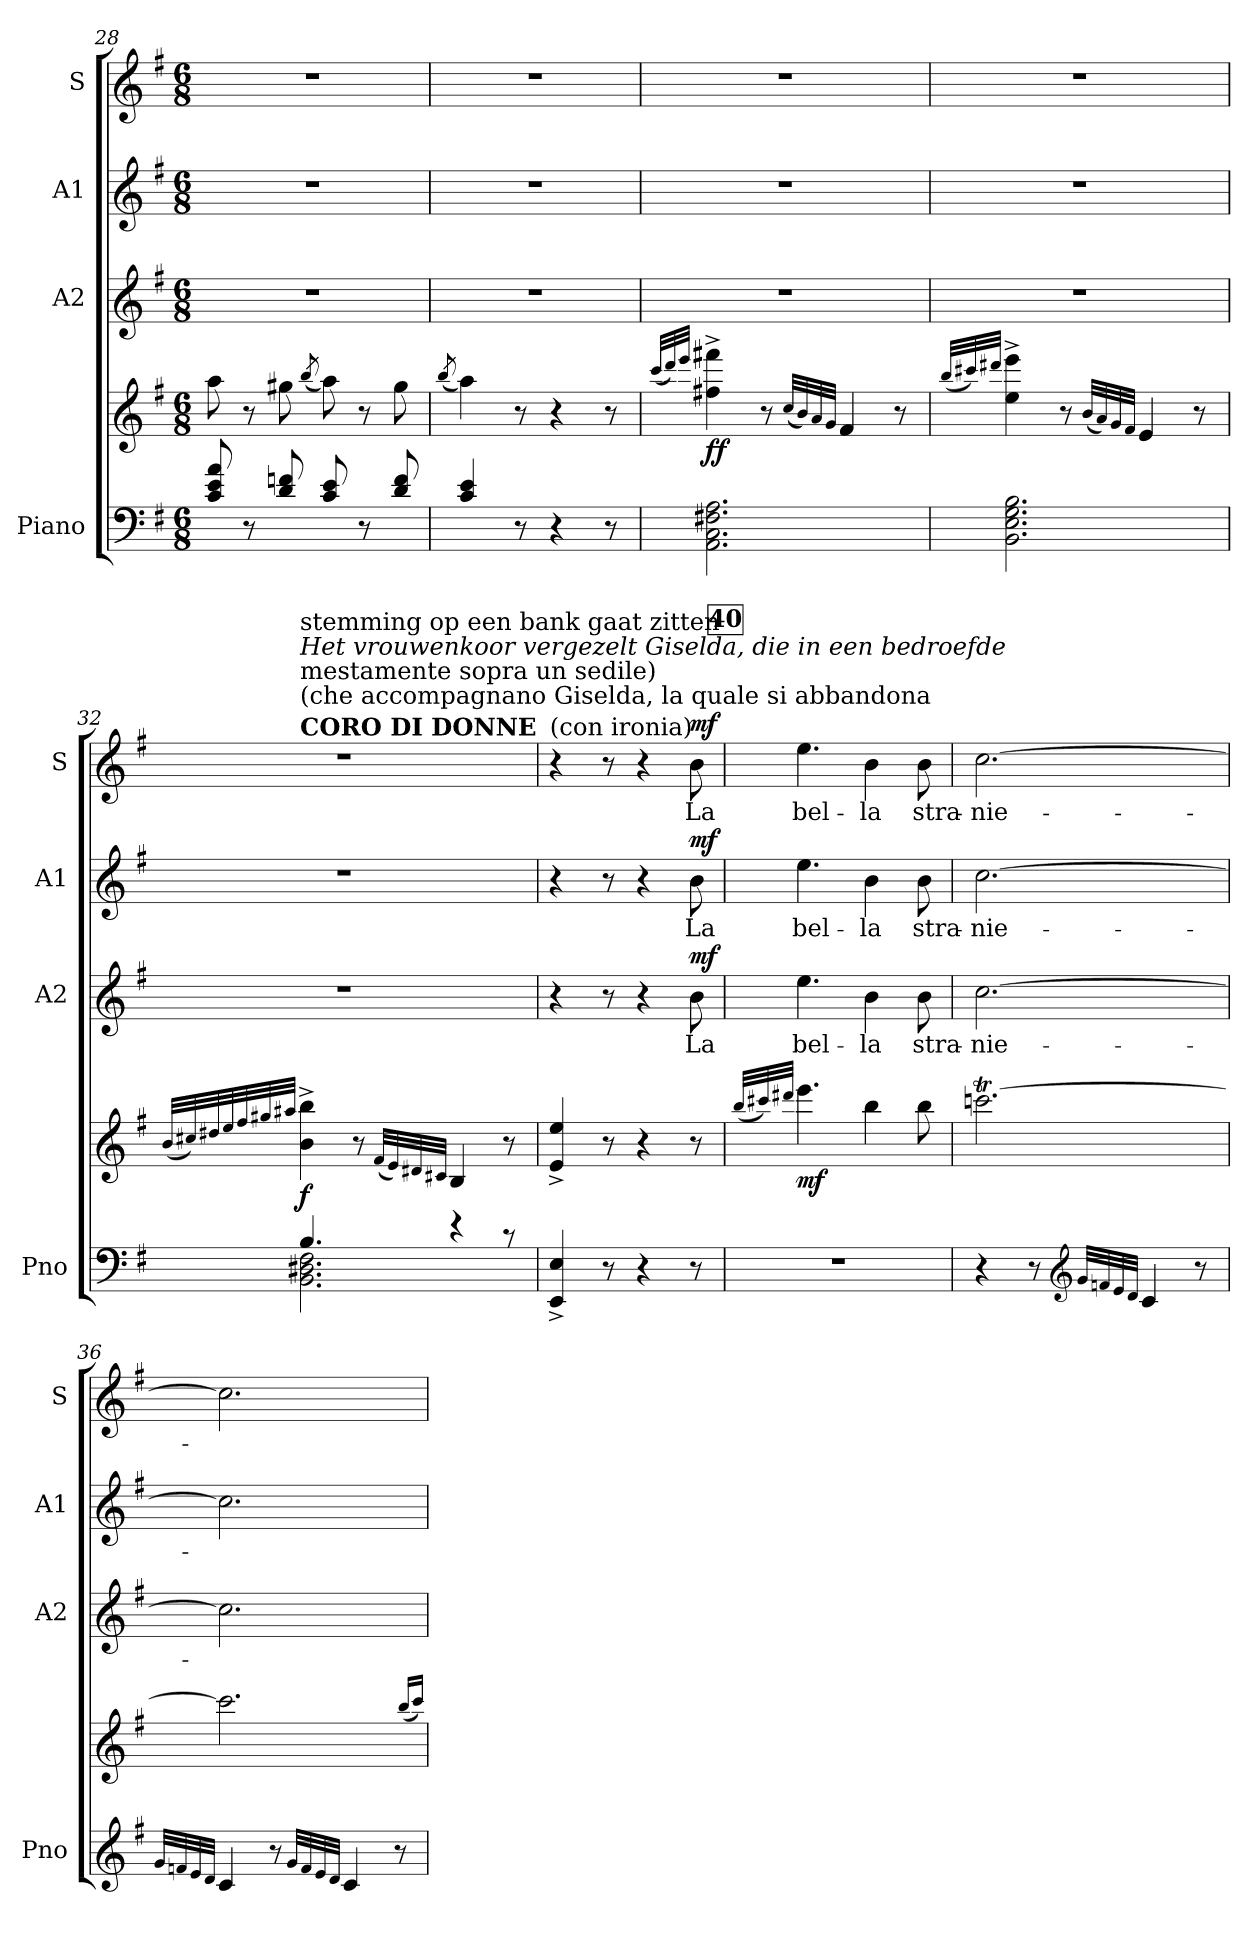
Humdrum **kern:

**kern	**kern	**dynam	**kern	**text	**dynam	**kern	**text	**dynam	**kern	**text	**dynam
*part4	*part4	*part4	*part3	*part3	*part3	*part2	*part2	*part2	*part1	*part1	*part1
*staff5	*staff4	*staff4/5	*staff3	*staff3	*staff3	*staff2	*staff2	*staff2	*staff1	*staff1	*staff1
*I"Piano	*	*	*I"A2	*	*	*I"A1	*	*	*I"S	*	*
*I'Pno	*	*	*I'A2	*	*	*I'A1	*	*	*I'S	*	*
!!LO:LB:g=z
*clefF4	*clefG2	*	*clefG2	*	*	*clefG2	*	*	*clefG2	*	*
*k[f#]	*k[f#]	*	*k[f#]	*	*	*k[f#]	*	*	*k[f#]	*	*
*M6/8	*M6/8	*	*M6/8	*	*	*M6/8	*	*	*M6/8	*	*
=28	=28	=28	=28	=28	=28	=28	=28	=28	=28	=28	=28
8c/ 8e/ 8a/	8aa\	.	2.r	.	.	2.r	.	.	2.r	.	.
8r	8r	.	.	.	.	.	.	.	.	.	.
8d/ 8fn/	8gg#X\	.	.	.	.	.	.	.	.	.	.
.	(<8qbb/	.	.	.	.	.	.	.	.	.	.
8c/ 8e/	8aa\)	.	.	.	.	.	.	.	.	.	.
8r	8r	.	.	.	.	.	.	.	.	.	.
8d/ 8f/	8gg#\	.	.	.	.	.	.	.	.	.	.
=29	=29	=29	=29	=29	=29	=29	=29	=29	=29	=29	=29
.	(<8qbb/	.	.	.	.	.	.	.	.	.	.
4c/ 4e/	4aa\)	.	2.r	.	.	2.r	.	.	2.r	.	.
8r	8r	.	.	.	.	.	.	.	.	.	.
4r	4r	.	.	.	.	.	.	.	.	.	.
8r	8r	.	.	.	.	.	.	.	.	.	.
=30	=30	=30	=30	=30	=30	=30	=30	=30	=30	=30	=30
.	(<32qccc/LLL	.	.	.	.	.	.	.	.	.	.
.	32qddd/)	.	.	.	.	.	.	.	.	.	.
.	32qeee/JJJ	.	.	.	.	.	.	.	.	.	.
!	!	!LO:DY:b	!	!	!	!	!	!	!	!	!
2.AA\ 2.C\ 2.F#X\ 2.A\	4ff#X\^ 4fff#X\^	ff	2.r	.	.	2.r	.	.	2.r	.	.
.	8r	.	.	.	.	.	.	.	.	.	.
.	(<32qcc/LLL	.	.	.	.	.	.	.	.	.	.
.	32qb/)	.	.	.	.	.	.	.	.	.	.
.	32qa/	.	.	.	.	.	.	.	.	.	.
.	32qg/JJJ	.	.	.	.	.	.	.	.	.	.
.	4f#/	.	.	.	.	.	.	.	.	.	.
.	8r	.	.	.	.	.	.	.	.	.	.
=31	=31	=31	=31	=31	=31	=31	=31	=31	=31	=31	=31
.	(<32qbb/LLL	.	.	.	.	.	.	.	.	.	.
.	32qccc#X/)	.	.	.	.	.	.	.	.	.	.
.	32qddd#X/JJJ	.	.	.	.	.	.	.	.	.	.
2.BB\ 2.E\ 2.G\ 2.B\	4ee\^ 4eee\^	.	2.r	.	.	2.r	.	.	2.r	.	.
.	8r	.	.	.	.	.	.	.	.	.	.
.	(<32qb/LLL	.	.	.	.	.	.	.	.	.	.
.	32qa/)	.	.	.	.	.	.	.	.	.	.
.	32qg/	.	.	.	.	.	.	.	.	.	.
.	32qf#/JJJ	.	.	.	.	.	.	.	.	.	.
.	4e/	.	.	.	.	.	.	.	.	.	.
.	8r	.	.	.	.	.	.	.	.	.	.
!!LO:LB:g=z
=32	=32	=32	=32	=32	=32	=32	=32	=32	=32	=32	=32
.	(<32qb/LLL	.	.	.	.	.	.	.	.	.	.
.	32qcc#X/)	.	.	.	.	.	.	.	.	.	.
.	32qdd#X/	.	.	.	.	.	.	.	.	.	.
.	32qee/	.	.	.	.	.	.	.	.	.	.
.	32qff#/	.	.	.	.	.	.	.	.	.	.
.	32qgg#X/	.	.	.	.	.	.	.	.	.	.
.	32qaa#X/JJJ	.	.	.	.	.	.	.	.	.	.
*^	*	*	*	*	*	*	*	*	*	*	*
!	!	!	!	!	!	!	!	!	!	!LO:TX:a:B:t=CORO DI DONNE	!	!
!	!	!	!	!	!	!	!	!	!	!LO:TX:a:t=(che accompagnano Giselda, la quale si abbandona	!	!
!	!	!	!	!	!	!	!	!	!	!LO:TX:a:t=mestamente sopra un sedile)	!	!
!	!	!	!	!	!	!	!	!	!	!LO:TX:a:i:t=Het vrouwenkoor vergezelt Giselda, die in een bedroefde	!	!
!	!	!	!	!	!	!	!	!	!	!LO:TX:a:t=stemming op een bank gaat zitten	!	!
!	!	!	!LO:DY:b	!	!	!	!	!	!	!	!	!
4.B/	2.BB\ 2.D#X\ 2.F#\	4b\^ 4bb\^	f	2.r	.	.	2.r	.	.	2.r	.	.
.	.	8r	.	.	.	.	.	.	.	.	.	.
.	.	(<32qf#/LLL	.	.	.	.	.	.	.	.	.	.
.	.	32qe/)	.	.	.	.	.	.	.	.	.	.
.	.	32qd#X/	.	.	.	.	.	.	.	.	.	.
.	.	32qc#X/JJJ	.	.	.	.	.	.	.	.	.	.
4r	.	4B/	.	.	.	.	.	.	.	.	.	.
8r	.	8r	.	.	.	.	.	.	.	.	.	.
*v	*v	*	*	*	*	*	*	*	*	*	*	*
=33	=33	=33	=33	=33	=33	=33	=33	=33	=33	=33	=33
!	!	!	!	!	!	!	!	!	!LO:TX:a:t=(con ironia)	!	!
4EE/^ 4E/^	4e/^ 4ee/^	.	4r	.	.	4r	.	.	4r	.	.
8r	8r	.	8r	.	.	8r	.	.	8r	.	.
4r	4r	.	4r	.	.	4r	.	.	4r	.	.
!	!	!	!	!LO:LY:b	!LO:DY:a	!	!LO:LY:b	!LO:DY:a	!	!LO:LY:b	!LO:DY:a
8r	8r	.	8b\	La	mf	8b\	La	mf	8b\	La	mf
!!LO:REH:place=s1:a:B:fs=14:t=40
=34	=34	=34	=34	=34	=34	=34	=34	=34	=34	=34	=34
.	(<32qbb/LLL	.	.	.	.	.	.	.	.	.	.
.	32qccc#X/)	.	.	.	.	.	.	.	.	.	.
.	32qddd#X/JJJ	.	.	.	.	.	.	.	.	.	.
!	!	!LO:DY:b	!	!LO:LY:b	!	!	!LO:LY:b	!	!	!LO:LY:b	!
2.r	4.eee\	mf	4.ee\	bel-	.	4.ee\	bel-	.	4.ee\	bel-	.
!	!	!	!	!LO:LY:b	!	!	!LO:LY:b	!	!	!LO:LY:b	!
.	4bb\	.	4b\	-la	.	4b\	-la	.	4b\	-la	.
!	!	!	!	!LO:LY:b	!	!	!LO:LY:b	!	!	!LO:LY:b	!
.	8bb\	.	8b\	stra-	.	8b\	stra-	.	8b\	stra-	.
=35	=35	=35	=35	=35	=35	=35	=35	=35	=35	=35	=35
!	!	!	!	!LO:LY:b	!	!	!LO:LY:b	!	!	!LO:LY:b	!
4r	[2.cccnT\	.	[2.cc\	-nie-	.	[2.cc\	-nie-	.	[2.cc\	-nie-	.
8r	.	.	.	.	.	.	.	.	.	.	.
*clefG2	*	*	*	*	*	*	*	*	*	*	*
32qg/LLL	.	.	.	.	.	.	.	.	.	.	.
32qfn/	.	.	.	.	.	.	.	.	.	.	.
32qe/	.	.	.	.	.	.	.	.	.	.	.
32qd/JJJ	.	.	.	.	.	.	.	.	.	.	.
4c/	.	.	.	.	.	.	.	.	.	.	.
8r	.	.	.	.	.	.	.	.	.	.	.
=36	=36	=36	=36	=36	=36	=36	=36	=36	=36	=36	=36
32qg/LLL	.	.	.	.	.	.	.	.	.	.	.
32qfn/	.	.	.	.	.	.	.	.	.	.	.
32qe/	.	.	.	.	.	.	.	.	.	.	.
32qd/JJJ	.	.	.	.	.	.	.	.	.	.	.
4c/	2.cccTTT\]	.	2.cc\]	.	.	2.cc\]	.	.	2.cc\]	.	.
8r	.	.	.	.	.	.	.	.	.	.	.
32qg/LLL	.	.	.	.	.	.	.	.	.	.	.
32qf/	.	.	.	.	.	.	.	.	.	.	.
32qe/	.	.	.	.	.	.	.	.	.	.	.
32qd/JJJ	.	.	.	.	.	.	.	.	.	.	.
4c/	.	.	.	.	.	.	.	.	.	.	.
8r	.	.	.	.	.	.	.	.	.	.	.
.	(<16qbb/LL	.	.	.	.	.	.	.	.	.	.
.	16qccc/JJ)	.	.	.	.	.	.	.	.	.	.
=	=	=	=	=	=	=	=	=	=	=	=
*-	*-	*-	*-	*-	*-	*-	*-	*-	*-	*-	*-
